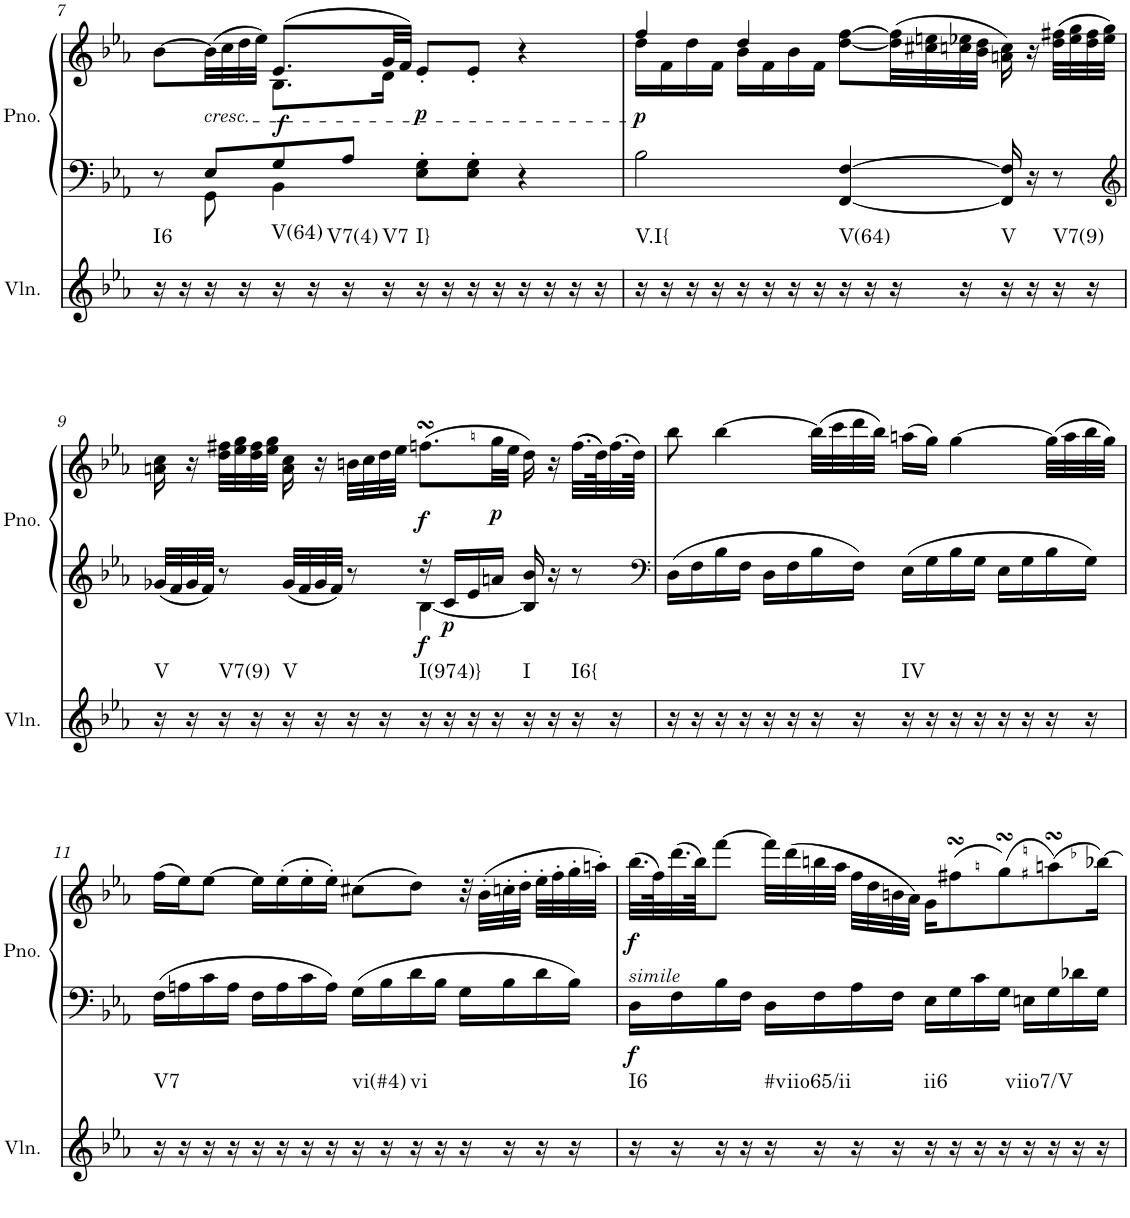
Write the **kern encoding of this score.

**kern	**harte	**kern	**kern	**dynam
*part2	*part2	*part1	*part1	*part1
*staff3	*	*staff2	*staff1	*staff1/2
*I"Violin	*	*I"Piano	*	*
*I'Vln.	*	*I'Pno.	*	*
!!LO:PB:g=z
*clefG2	*	*clefF4	*clefG2	*
*k[b-e-a-]	*	*k[b-e-a-]	*k[b-e-a-]	*
*M4/4	*	*M4/4	*M4/4	*
*met(c)	*	*met(c)	*met(c)	*
=7	=7	=7	=7	=7
*	*	*^	*^	*
!	!LO:H:kt=I6	!	!	!	!	!
16r	N	8r	8ryy	[>8b-\L	4ryy	.
16r	.	.	.	.	.	.
!	!	!	!	!LO:TX:b:i:t=cresc.	!	!
16r	.	8E-/L	8GG\	(>32b-\LL]	.	.
.	.	.	.	32cc\	.	.
16r	.	.	.	32dd\	.	.
.	.	.	.	32ee-\JJJ)	.	.
!	!LO:H:kt=V(64)	!	!	!	!	!LO:DY:b
16r	N	8G/	4BB-\	(8.e-/L	8.B-\L	f
16r	.	.	.	.	.	.
!	!LO:H:kt=V7(4)	!	!	!	!	!
16r	N	8A-/J	.	.	.	.
!	!LO:H:kt=V7	!	!	!	!	!
16r	N	.	.	32g/LL	16d\Jk	.
.	.	.	.	32f/JJJ)	.	.
!	!LO:H:kt=I}	!	!	!	!	!LO:DY:b
16r	N	8E-\' 8G\'L	2ryy	8e-'/L	2ryy	p
16r	.	.	.	.	.	.
16r	.	8E-\' 8G\'J	.	8e-'/J	.	.
16r	.	.	.	.	.	.
16r	.	4r	.	4r	.	.
16r	.	.	.	.	.	.
16r	.	.	.	.	.	.
16r	.	.	.	.	.	.
*	*	*v	*v	*	*	*
=8	=8	=8	=8	=8	=8
!	!LO:H:kt=V.I{	!	!	!	!LO:DY:b
16r	N	2B-\	4ff/	16dd\LL	p
16r	.	.	.	16f\	.
16r	.	.	.	16dd\	.
16r	.	.	.	16f\JJ	.
16r	.	.	4dd/	16b-\LL	.
16r	.	.	.	16f\	.
16r	.	.	.	16b-\	.
16r	.	.	.	16f\JJ	.
!	!LO:H:kt=V(64)	!	!	!	!
16r	N	[4FF/ [4F/	[8dd\ [>8ff\L	2ryy	.
16r	.	.	.	.	.
16r	.	.	(32dd\] 32ff\]LL	.	.
.	.	.	32cc#X\ 32een\	.	.
16r	.	.	32ccn\ 32ee-X\	.	.
.	.	.	32b-\ 32dd\JJJ	.	.
!	!LO:H:kt=V	!	!	!	!
16r	N	16FF/] 16F/]	16an\ 16cc\)	.	.
16r	.	16r	16r	.	.
!	!LO:H:kt=V7(9)	!	!	!	!
16r	N	8r	(32dd\ 32ff#X\LLL	.	.
.	.	.	32ee-\ 32gg\	.	.
16r	.	.	32dd\ 32ff#\	.	.
.	.	.	32ee-\ 32gg\JJJ)	.	.
*	*	*	*v	*v	*
!!LO:LB:g=z
=9	=9	=9	=9	=9
*	*	*clefG2	*	*
*	*	*^	*	*
!	!LO:H:kt=V	!	!	!	!
16r	N	32g-X/LLL	2ryy	16an\ 16cc\	.
.	.	32f/	.	.	.
16r	.	32g-/	.	16r	.
.	.	32f/JJJ	.	.	.
!	!LO:H:kt=V7(9)	!	!	!	!
16r	N	8r	.	32dd\ 32ff#X\LLL	.
.	.	.	.	32ee-\ 32gg\	.
16r	.	.	.	32dd\ 32ff#\	.
.	.	.	.	32ee-\ 32gg\JJJ	.
!	!LO:H:kt=V	!	!	!	!
16r	N	32g-/LLL	.	16a\ 16cc\	.
.	.	32f/	.	.	.
16r	.	32g-/	.	16r	.
.	.	32f/JJJ	.	.	.
16r	.	8r	.	32bn\LLL	.
.	.	.	.	32cc\	.
16r	.	.	.	32dd\	.
.	.	.	.	32ee-\JJJ	.
!	!	!	!	!	!LO:DY:b=2
!	!LO:H:kt=I(974)}	!	!	!	!LO:DY:n=1:b
16r	N	16r	[4B-\	(8.ffnsSSS\L	f f
!	!	!	!	!	!LO:DY:n=2:b=2
16r	.	16c/LL	.	.	p
16r	.	16e-/	.	.	.
!	!	!	!	!	!LO:DY:n=3:b
16r	.	16an/JJ	.	32gg\LL	p
.	.	.	.	32ee-\JJJ	.
!	!LO:H:kt=I	!	!	!	!
16r	N	16B-/] 16b-/	4ryy	16dd\)	.
16r	.	16r	.	16r	.
!	!LO:H:kt=I6{	!	!	!	!
16r	N	8r	.	((32.ff\LLL	.
.	.	.	.	64dd\K))	.
16r	.	.	.	(32.ff\	.
.	.	.	.	64dd\JJJk)	.
*	*	*v	*v	*	*
=10	=10	=10	=10	=10
*	*	*clefF4	*	*
16r	.	16D\LL	8bb-\	.
16r	.	16F\	.	.
16r	.	16B-\	[4bb-\	.
16r	.	16F\JJ	.	.
16r	.	16D\LL	.	.
16r	.	16F\	.	.
16r	.	16B-\	(32bb-\LLL]	.
.	.	.	32ccc\	.
16r	.	16F\JJ	32ddd\	.
.	.	.	32bb-\JJJ)	.
!	!LO:H:kt=IV	!	!	!
16r	N	16E-\LL	(16aan\LL	.
16r	.	16G\	16gg\JJ)	.
16r	.	16B-\	[4gg\	.
16r	.	16G\JJ	.	.
16r	.	16E-\LL	.	.
16r	.	16G\	.	.
16r	.	16B-\	(32gg\LLL]	.
.	.	.	32aa\	.
16r	.	16G\JJ	32bb-\	.
.	.	.	32gg\JJJ)	.
!!LO:LB:g=z
=11	=11	=11	=11	=11
!	!LO:H:kt=V7	!	!	!
16r	N	16F\LL	(16ff\LL	.
16r	.	16An\	16ee-\J)	.
16r	.	16c\	[8ee-\J	.
16r	.	16A\JJ	.	.
16r	.	16F\LL	16ee-\LL]	.
16r	.	16A\	(16ee-'\	.
16r	.	16c\	16ee-'\	.
16r	.	16A\JJ	16ee-'\JJ)	.
!	!LO:H:kt=vi(#4)	!	!	!
16r	N	16G\LL	(8cc#X\L	.
16r	.	16B-\	.	.
!	!LO:H:kt=vi	!	!	!
16r	N	16d\	8dd\J)	.
16r	.	16B-\JJ	.	.
16r	.	16G\LL	32r	.
.	.	.	(32b-'\LLL	.
16r	.	16B-\	32ccn'\	.
.	.	.	32dd'\JJJ	.
16r	.	16d\	32ee-'\LLL	.
.	.	.	32ff'\	.
16r	.	16B-\JJ	32gg'\	.
.	.	.	32aan'\JJJ)	.
=12	=12	=12	=12	=12
!	!	!LO:TX:a:i:t=simile	!	!
!	!	!	!	!LO:DY:b=2
!	!LO:H:kt=I6	!	!	!LO:DY:n=1:b
16r	N	16D\LL	(32.bb-\LLL	f f
.	.	.	64ff\K)	.
16r	.	16F\	(32.ddd\	.
.	.	.	64bb-\JJK)	.
16r	.	16B-\	[8fff\J	.
16r	.	16F\JJ	.	.
!	!LO:H:kt=#viio65/ii	!	!	!
16r	N	16D\LL	32fff\LLL]	.
.	.	.	(32ddd\	.
16r	.	16F\	32bbn\	.
.	.	.	32aa-\JJJ	.
16r	.	16A-\	32ff\LLL	.
.	.	.	32dd\	.
16r	.	16F\JJ	32bn\	.
.	.	.	32a-\JJJ)	.
!	!LO:H:kt=ii6	!	!	!
16r	N	16E-\LL	16g\KL	.
16r	.	16G\	(8ff#XsSsS\	.
16r	.	16c\	.	.
16r	.	16G\JJ	(8ggsSsS\)	.
!	!LO:H:kt=viio7/V	!	!	!
16r	N	16En\LL	.	.
16r	.	16G\	(8aansSsS\)	.
16r	.	16d-X\	.	.
16r	.	16G\JJ	[16bb-X\Jk)	.
=	=	=	=	=
*-	*-	*-	*-	*-
